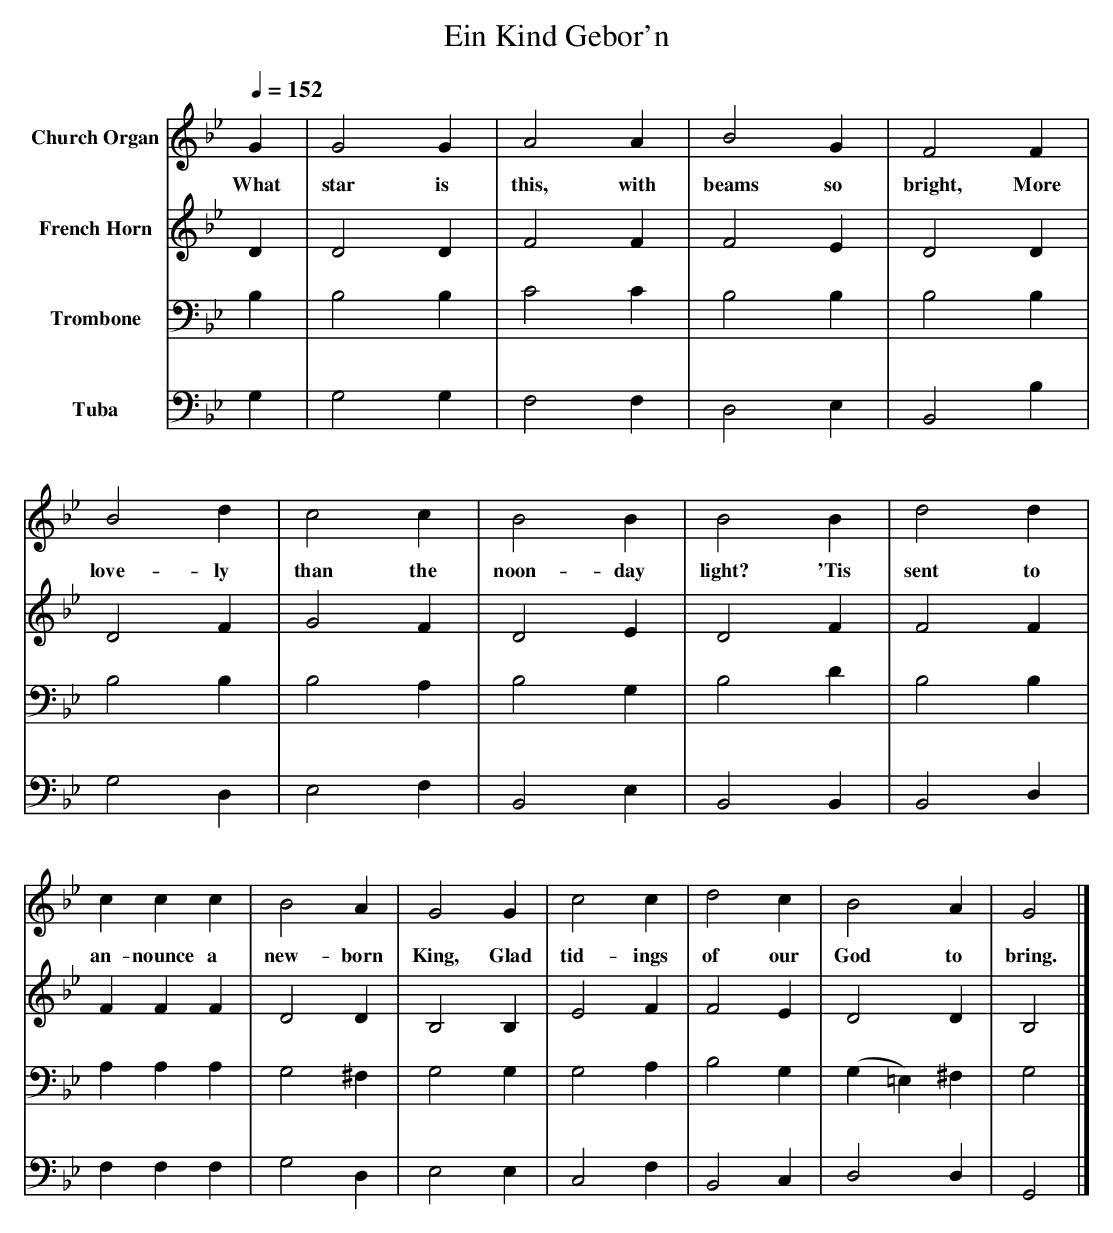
X:1
T: Ein Kind Gebor'n
L: 1/4
M: none
Q: 1/4=152
V: P1 name="Church Organ"
V: P2 name="French Horn"
V: P3 name="Trombone"
V: P4 name="Tuba"
K: Bb
[V: P1]  G | G2 G | A2 A | B2 G | F2 F | B2 d | c2 c | B2 B | B2 B | d2 d | c c c | B2 A | G2 G | c2 c | d2 c | B2 A | G2|]
w: What star is this, with beams so bright, More love- ly than the noon- day light? 'Tis sent to an- nounce a new- born King, Glad tid- ings of our God to bring.
[V: P2]  D | D2 D | F2 F | F2 E | D2 D | D2 F | G2 F | D2 E | D2 F | F2 F | F F F | D2 D | B,2 B, | E2 F | F2 E | D2 D | B,2|]
[V: P3]  B, | B,2 B, | C2 C | B,2 B, | B,2 B, | B,2 B, | B,2 A, | B,2 G, | B,2 D | B,2 B, | A, A, A, | G,2 ^F, | G,2 G, | G,2 A, | B,2 G, | (G, =E,) ^F, | G,2|]
[V: P4]  G, | G,2 G, | F,2 F, | D,2 E, | B,,2 B, | G,2 D, | E,2 F, | B,,2 E, | B,,2 B,, | B,,2 D, | F, F, F, | G,2 D, | E,2 E, | C,2 F, | B,,2 C, | D,2 D, | G,,2|]
